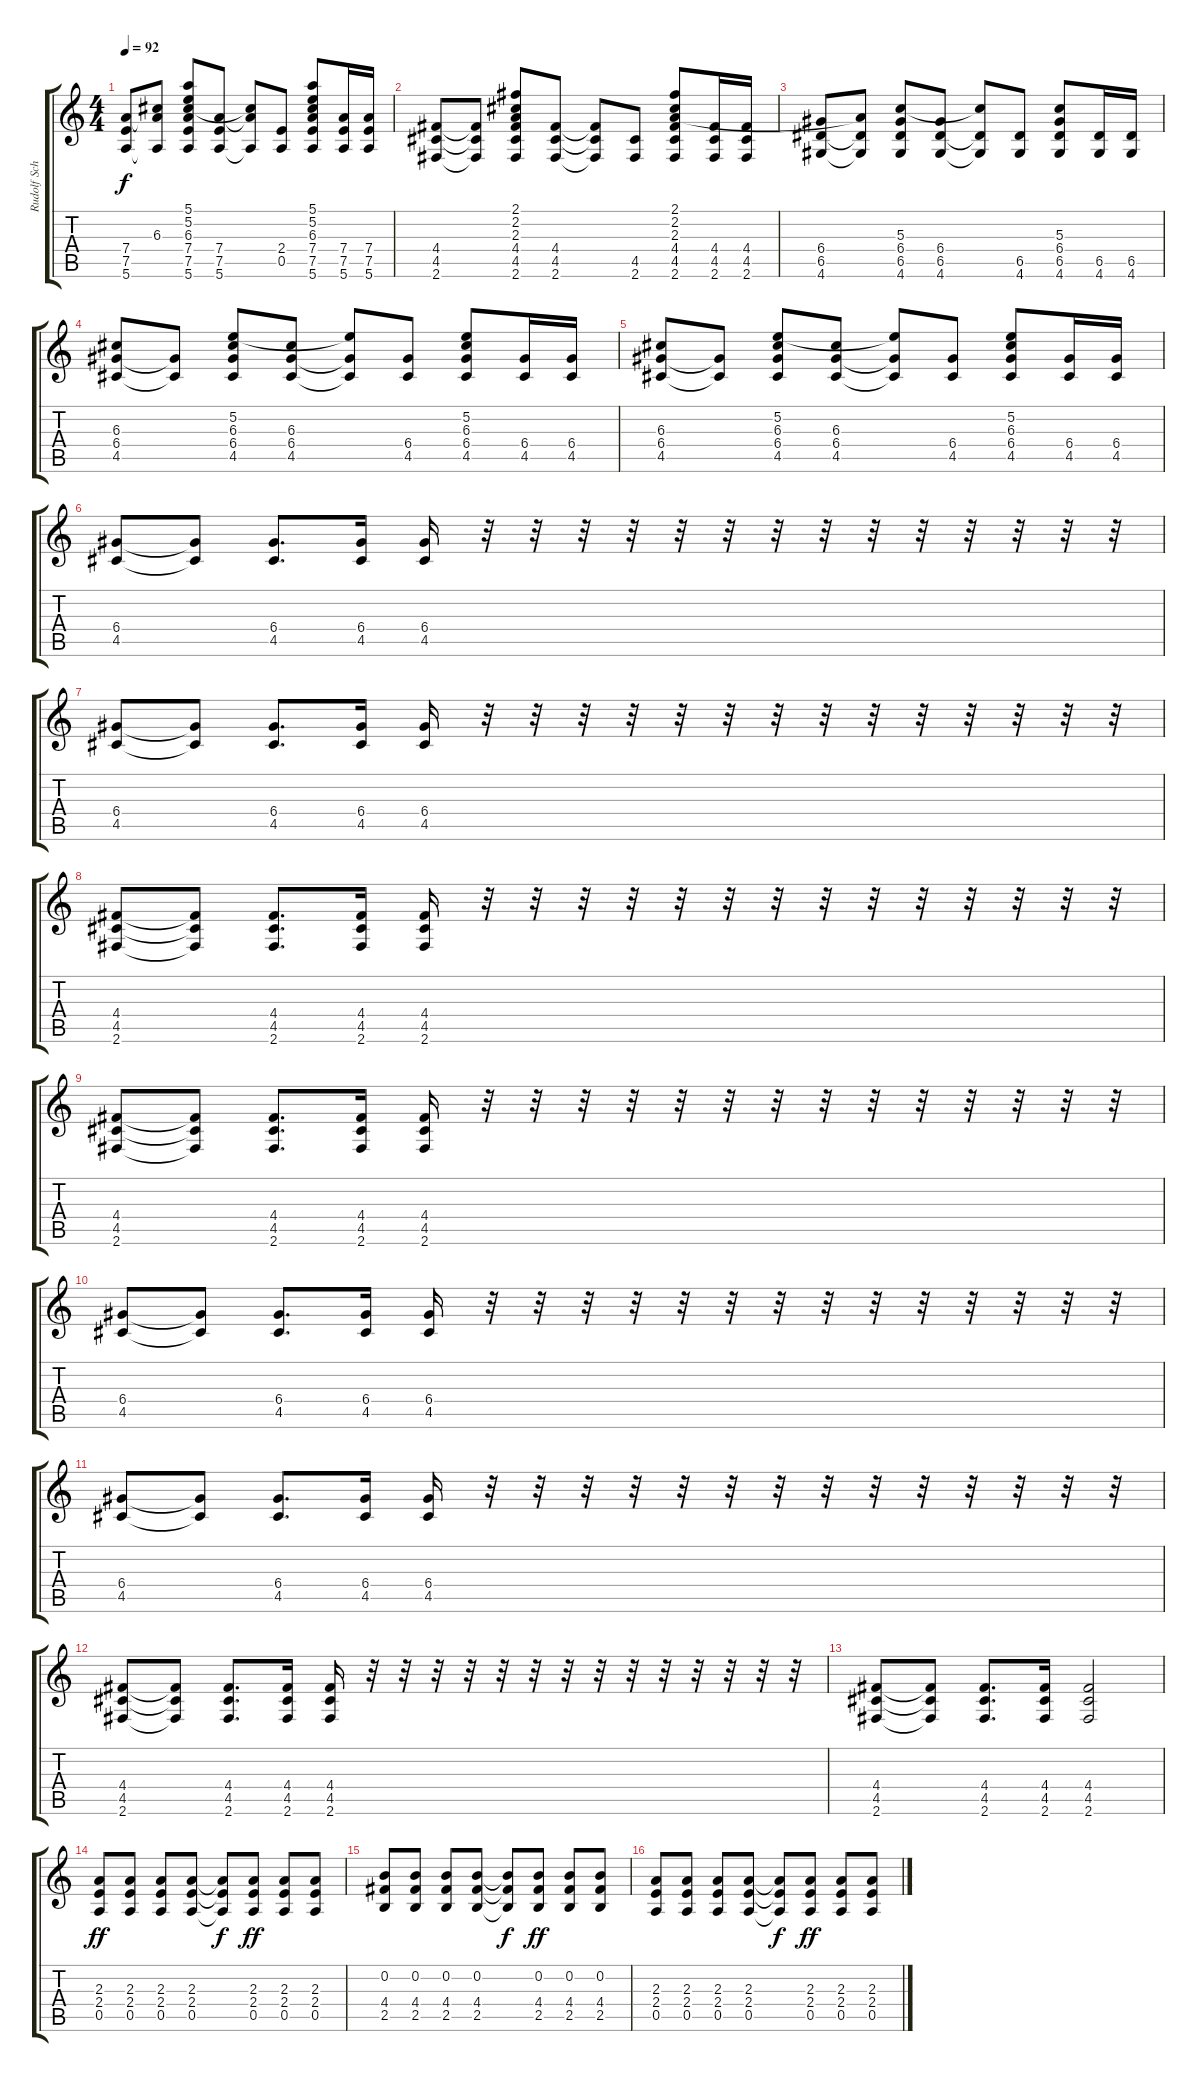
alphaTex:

\track ("Rudolf Schenker" "Rudolf Sch") {instrument acousticguitarsteel}
\staff {score tabs}
\tuning (E4 B3 G3 D3 A2 E2) {hide}
\ts (4 4)
\tempo 92
\clef g2
\ks c
(7.4 7.5 5.6).8{dy f} (6.3{t} 7.4{t} 5.6{t}).8 (5.1 5.2 6.3 7.4 7.5 5.6).8 (7.4 7.5 5.6).8 (6.3{t} 7.4{t} 5.6{t}).8 (2.4 0.5).8 (5.1 5.2 6.3 7.4 7.5 5.6).8 (7.4 7.5 5.6).16 (7.4 7.5 5.6).16 |
(4.4 4.5 2.6).8 (4.4{t} 4.5{t} 2.6{t}).8 (2.1 2.2 2.3 4.4 4.5 2.6).8 (4.4 4.5 2.6).8 (4.4{t} 4.5{t} 2.6{t}).8 (4.5 2.6).8 (2.1 2.2 2.3 4.4 4.5 2.6).8 (4.4 4.5 2.6).16 (4.4 4.5 2.6).16 |
(6.4 6.5 4.6).8 (2.3{t} 6.5{t} 4.6{t}).8 (5.3 6.4 6.5 4.6).8 (6.4 6.5 4.6).8 (5.3{t} 6.5{t} 4.6{t}).8 (6.5 4.6).8 (5.3 6.4 6.5 4.6).8 (6.5 4.6).16 (6.5 4.6).16 |
(6.3 6.4 4.5).8 (6.4{t} 4.5{t}).8 (5.2 6.3 6.4 4.5).8 (6.3 6.4 4.5).8 (5.2{t} 6.4{t} 4.5{t}).8 (6.4 4.5).8 (5.2 6.3 6.4 4.5).8 (6.4 4.5).16 (6.4 4.5).16 |
(6.3 6.4 4.5).8 (6.4{t} 4.5{t}).8 (5.2 6.3 6.4 4.5).8 (6.3 6.4 4.5).8 (5.2{t} 6.4{t} 4.5{t}).8 (6.4 4.5).8 (5.2 6.3 6.4 4.5).8 (6.4 4.5).16 (6.4 4.5).16 |
(6.4 4.5).8{volume 13 instrument distortionguitar} (6.4{t} 4.5{t}).8 (6.4 4.5).8{d} (6.4 4.5).16 (6.4 4.5).16 r.32 r.32 r.32 r.32 r.32 r.32 r.32 r.32 r.32 r.32 r.32 r.32 r.32 r.32 |
(6.4 4.5).8 (6.4{t} 4.5{t}).8 (6.4 4.5).8{d} (6.4 4.5).16 (6.4 4.5).16 r.32 r.32 r.32 r.32 r.32 r.32 r.32 r.32 r.32 r.32 r.32 r.32 r.32 r.32 |
(4.4 4.5 2.6).8 (4.4{t} 4.5{t} 2.6{t}).8 (4.4 4.5 2.6).8{d} (4.4 4.5 2.6).16 (4.4 4.5 2.6).16 r.32 r.32 r.32 r.32 r.32 r.32 r.32 r.32 r.32 r.32 r.32 r.32 r.32 r.32 |
(4.4 4.5 2.6).8 (4.4{t} 4.5{t} 2.6{t}).8 (4.4 4.5 2.6).8{d} (4.4 4.5 2.6).16 (4.4 4.5 2.6).16 r.32 r.32 r.32 r.32 r.32 r.32 r.32 r.32 r.32 r.32 r.32 r.32 r.32 r.32 |
(6.4 4.5).8 (6.4{t} 4.5{t}).8 (6.4 4.5).8{d} (6.4 4.5).16 (6.4 4.5).16 r.32 r.32 r.32 r.32 r.32 r.32 r.32 r.32 r.32 r.32 r.32 r.32 r.32 r.32 |
(6.4 4.5).8 (6.4{t} 4.5{t}).8 (6.4 4.5).8{d} (6.4 4.5).16 (6.4 4.5).16 r.32 r.32 r.32 r.32 r.32 r.32 r.32 r.32 r.32 r.32 r.32 r.32 r.32 r.32 |
(4.4 4.5 2.6).8 (4.4{t} 4.5{t} 2.6{t}).8 (4.4 4.5 2.6).8{d} (4.4 4.5 2.6).16 (4.4 4.5 2.6).16 r.32 r.32 r.32 r.32 r.32 r.32 r.32 r.32 r.32 r.32 r.32 r.32 r.32 r.32 |
(4.4 4.5 2.6).8 (4.4{t} 4.5{t} 2.6{t}).8 (4.4 4.5 2.6).8{d} (4.4 4.5 2.6).16 (4.4 4.5 2.6).2 |
(2.3 2.4 0.5).8{dy ff} (2.3 2.4 0.5).8 (2.3 2.4 0.5).8 (2.3 2.4 0.5).8 (2.3{t} 2.4{t} 0.5{t}).8{dy f} (2.3 2.4 0.5).8{dy ff} (2.3 2.4 0.5).8 (2.3 2.4 0.5).8 |
(0.2 4.4 2.5).8 (0.2 4.4 2.5).8 (0.2 4.4 2.5).8 (0.2 4.4 2.5).8 (0.2{t} 4.4{t} 2.5{t}).8{dy f} (0.2 4.4 2.5).8{dy ff} (0.2 4.4 2.5).8 (0.2 4.4 2.5).8 |
(2.3 2.4 0.5).8 (2.3 2.4 0.5).8 (2.3 2.4 0.5).8 (2.3 2.4 0.5).8 (2.3{t} 2.4{t} 0.5{t}).8{dy f} (2.3 2.4 0.5).8{dy ff} (2.3 2.4 0.5).8 (2.3 2.4 0.5).8
